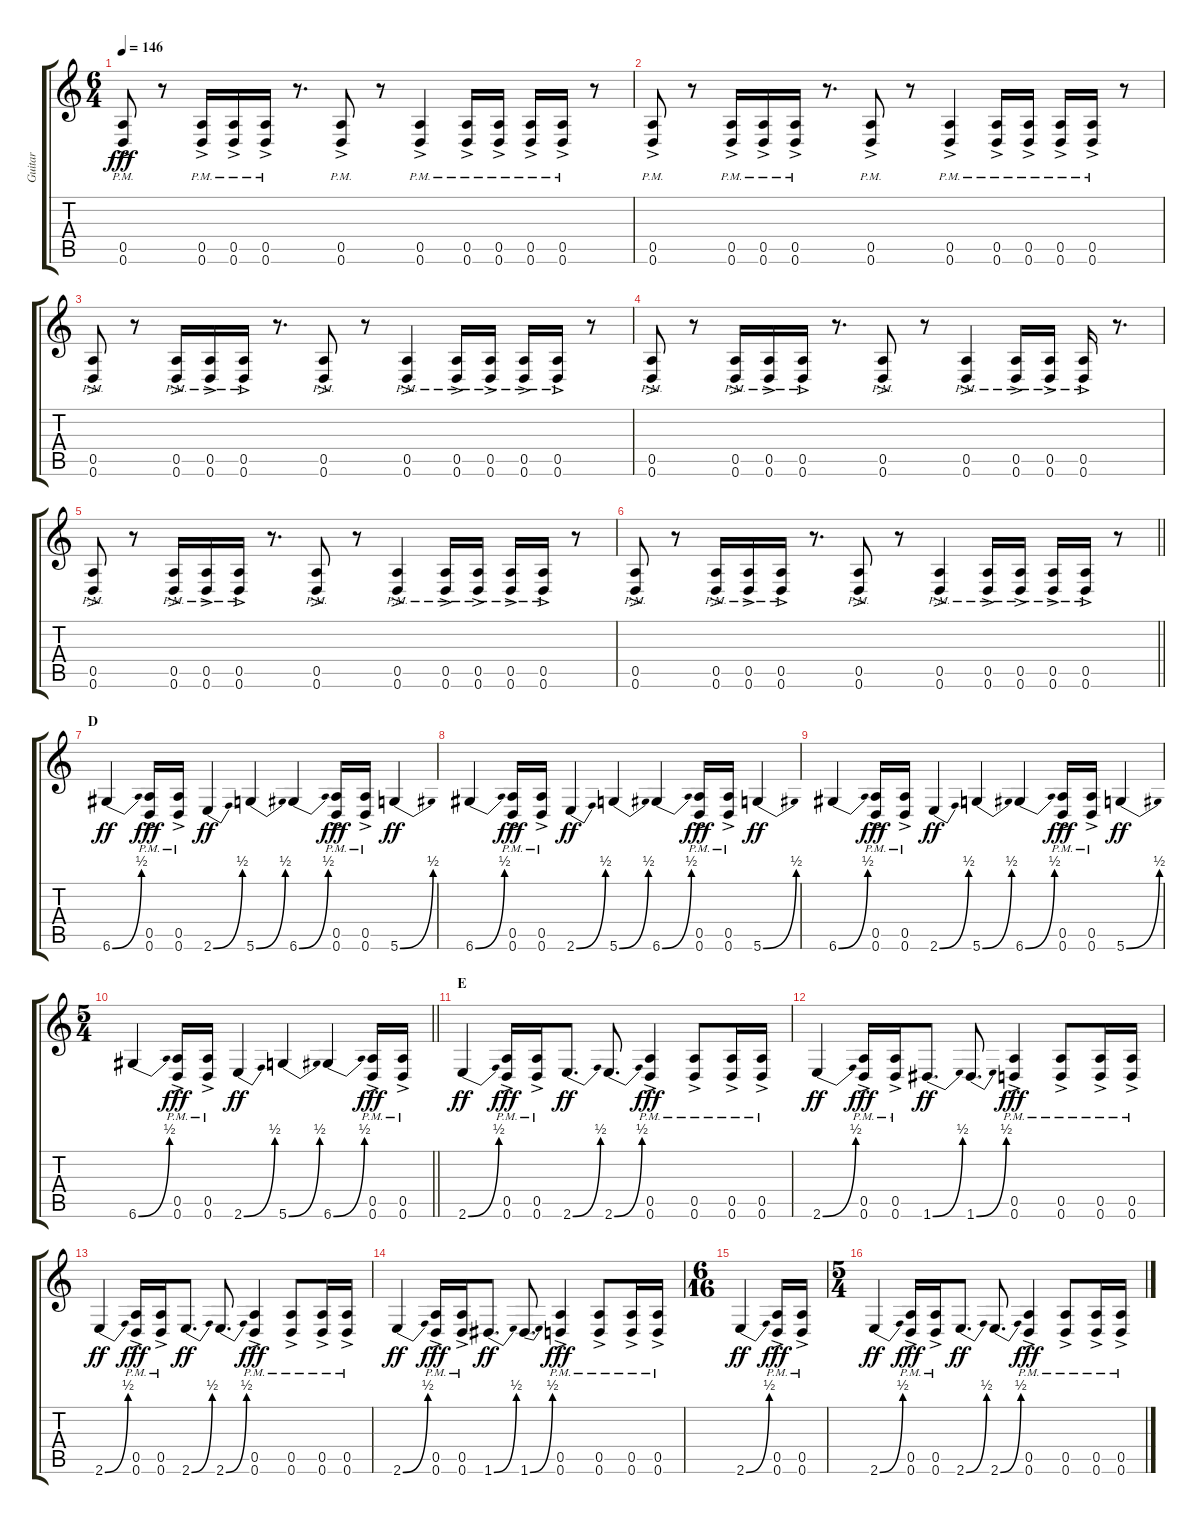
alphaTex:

\track ("Guitar" "Guitar") {instrument distortionguitar}
\staff {score tabs}
\tuning (E4 B3 G3 D3 A2 D2) {hide}
\ts (6 4)
\tempo 146
\clef g2
\ks c
(0.5{ac pm} 0.6{ac pm}).8{dy fff} r.8 (0.5{ac pm} 0.6{ac pm}).16 (0.5{ac pm} 0.6{ac pm}).16 (0.5{ac pm} 0.6{ac pm}).16 r.8{d} (0.5{ac pm} 0.6{ac pm}).8 r.8 (0.5{ac pm} 0.6{ac pm}).4 (0.5{ac pm} 0.6{ac pm}).16 (0.5{ac pm} 0.6{ac pm}).16 (0.5{ac pm} 0.6{ac pm}).16 (0.5{ac pm} 0.6{ac pm}).16 r.8 |
(0.5{ac pm} 0.6{ac pm}).8 r.8 (0.5{ac pm} 0.6{ac pm}).16 (0.5{ac pm} 0.6{ac pm}).16 (0.5{ac pm} 0.6{ac pm}).16 r.8{d} (0.5{ac pm} 0.6{ac pm}).8 r.8 (0.5{ac pm} 0.6{ac pm}).4 (0.5{ac pm} 0.6{ac pm}).16 (0.5{ac pm} 0.6{ac pm}).16 (0.5{ac pm} 0.6{ac pm}).16 (0.5{ac pm} 0.6{ac pm}).16 r.8 |
(0.5{ac pm} 0.6{ac pm}).8 r.8 (0.5{ac pm} 0.6{ac pm}).16 (0.5{ac pm} 0.6{ac pm}).16 (0.5{ac pm} 0.6{ac pm}).16 r.8{d} (0.5{ac pm} 0.6{ac pm}).8 r.8 (0.5{ac pm} 0.6{ac pm}).4 (0.5{ac pm} 0.6{ac pm}).16 (0.5{ac pm} 0.6{ac pm}).16 (0.5{ac pm} 0.6{ac pm}).16 (0.5{ac pm} 0.6{ac pm}).16 r.8 |
(0.5{ac pm} 0.6{ac pm}).8 r.8 (0.5{ac pm} 0.6{ac pm}).16 (0.5{ac pm} 0.6{ac pm}).16 (0.5{ac pm} 0.6{ac pm}).16 r.8{d} (0.5{ac pm} 0.6{ac pm}).8 r.8 (0.5{ac pm} 0.6{ac pm}).4 (0.5{ac pm} 0.6{ac pm}).16 (0.5{ac pm} 0.6{ac pm}).16 (0.5{ac pm} 0.6{ac pm}).16 r.8{d} |
(0.5{ac pm} 0.6{ac pm}).8 r.8 (0.5{ac pm} 0.6{ac pm}).16 (0.5{ac pm} 0.6{ac pm}).16 (0.5{ac pm} 0.6{ac pm}).16 r.8{d} (0.5{ac pm} 0.6{ac pm}).8 r.8 (0.5{ac pm} 0.6{ac pm}).4 (0.5{ac pm} 0.6{ac pm}).16 (0.5{ac pm} 0.6{ac pm}).16 (0.5{ac pm} 0.6{ac pm}).16 (0.5{ac pm} 0.6{ac pm}).16 r.8 |
\barLineRight lightlight
(0.5{ac pm} 0.6{ac pm}).8 r.8 (0.5{ac pm} 0.6{ac pm}).16 (0.5{ac pm} 0.6{ac pm}).16 (0.5{ac pm} 0.6{ac pm}).16 r.8{d} (0.5{ac pm} 0.6{ac pm}).8 r.8 (0.5{ac pm} 0.6{ac pm}).4 (0.5{ac pm} 0.6{ac pm}).16 (0.5{ac pm} 0.6{ac pm}).16 (0.5{ac pm} 0.6{ac pm}).16 (0.5{ac pm} 0.6{ac pm}).16 r.8 |
\section ("" "D")
6.6{be (bend 0 0 60 2)}.4{dy ff} (0.5{ac pm} 0.6{ac pm}).16{dy fff} (0.5{ac pm} 0.6{ac pm}).16 2.6{be (bend 0 0 60 2)}.4{dy ff} 5.6{be (bend 0 0 60 2)}.4 6.6{be (bend 0 0 60 2)}.4 (0.5{ac pm} 0.6{ac pm}).16{dy fff} (0.5{ac pm} 0.6{ac pm}).16 5.6{be (bend 0 0 60 2)}.4{dy ff} |
6.6{be (bend 0 0 60 2)}.4 (0.5{ac pm} 0.6{ac pm}).16{dy fff} (0.5{ac pm} 0.6{ac pm}).16 2.6{be (bend 0 0 60 2)}.4{dy ff} 5.6{be (bend 0 0 60 2)}.4 6.6{be (bend 0 0 60 2)}.4 (0.5{ac pm} 0.6{ac pm}).16{dy fff} (0.5{ac pm} 0.6{ac pm}).16 5.6{be (bend 0 0 60 2)}.4{dy ff} |
6.6{be (bend 0 0 60 2)}.4 (0.5{ac pm} 0.6{ac pm}).16{dy fff} (0.5{ac pm} 0.6{ac pm}).16 2.6{be (bend 0 0 60 2)}.4{dy ff} 5.6{be (bend 0 0 60 2)}.4 6.6{be (bend 0 0 60 2)}.4 (0.5{ac pm} 0.6{ac pm}).16{dy fff} (0.5{ac pm} 0.6{ac pm}).16 5.6{be (bend 0 0 60 2)}.4{dy ff} |
\ts (5 4)
\barLineRight lightlight
6.6{be (bend 0 0 60 2)}.4 (0.5{ac pm} 0.6{ac pm}).16{dy fff} (0.5{ac pm} 0.6{ac pm}).16 2.6{be (bend 0 0 60 2)}.4{dy ff} 5.6{be (bend 0 0 60 2)}.4 6.6{be (bend 0 0 60 2)}.4 (0.5{ac pm} 0.6{ac pm}).16{dy fff} (0.5{ac pm} 0.6{ac pm}).16 |
\section ("" "E")
2.6{be (bend 0 0 60 2)}.4{dy ff} (0.5{ac pm} 0.6{ac pm}).16{dy fff} (0.5{ac pm} 0.6{ac pm}).16 2.6{be (bend 0 0 60 2)}.8{d dy ff} 2.6{be (bend 0 0 60 2)}.8{d} (0.5{ac pm} 0.6{ac pm}).4{dy fff} (0.5{ac pm} 0.6{ac pm}).8 (0.5{ac pm} 0.6{ac pm}).16 (0.5{ac pm} 0.6{ac pm}).16 |
2.6{be (bend 0 0 60 2)}.4{dy ff} (0.5{ac pm} 0.6{ac pm}).16{dy fff} (0.5{ac pm} 0.6{ac pm}).16 1.6{be (bend 0 0 60 2)}.8{d dy ff} 1.6{be (bend 0 0 60 2)}.8{d} (0.5{ac pm} 0.6{ac pm}).4{dy fff} (0.5{ac pm} 0.6{ac pm}).8 (0.5{ac pm} 0.6{ac pm}).16 (0.5{ac pm} 0.6{ac pm}).16 |
2.6{be (bend 0 0 60 2)}.4{dy ff} (0.5{ac pm} 0.6{ac pm}).16{dy fff} (0.5{ac pm} 0.6{ac pm}).16 2.6{be (bend 0 0 60 2)}.8{d dy ff} 2.6{be (bend 0 0 60 2)}.8{d} (0.5{ac pm} 0.6{ac pm}).4{dy fff} (0.5{ac pm} 0.6{ac pm}).8 (0.5{ac pm} 0.6{ac pm}).16 (0.5{ac pm} 0.6{ac pm}).16 |
2.6{be (bend 0 0 60 2)}.4{dy ff} (0.5{ac pm} 0.6{ac pm}).16{dy fff} (0.5{ac pm} 0.6{ac pm}).16 1.6{be (bend 0 0 60 2)}.8{d dy ff} 1.6{be (bend 0 0 60 2)}.8{d} (0.5{ac pm} 0.6{ac pm}).4{dy fff} (0.5{ac pm} 0.6{ac pm}).8 (0.5{ac pm} 0.6{ac pm}).16 (0.5{ac pm} 0.6{ac pm}).16 |
\ts (6 16)
2.6{be (bend 0 0 60 2)}.4{dy ff} (0.5{ac pm} 0.6{ac pm}).16{dy fff} (0.5{ac pm} 0.6{ac pm}).16 |
\ts (5 4)
2.6{be (bend 0 0 60 2)}.4{dy ff} (0.5{ac pm} 0.6{ac pm}).16{dy fff} (0.5{ac pm} 0.6{ac pm}).16 2.6{be (bend 0 0 60 2)}.8{d dy ff} 2.6{be (bend 0 0 60 2)}.8{d} (0.5{ac pm} 0.6{ac pm}).4{dy fff} (0.5{ac pm} 0.6{ac pm}).8 (0.5{ac pm} 0.6{ac pm}).16 (0.5{ac pm} 0.6{ac pm}).16
